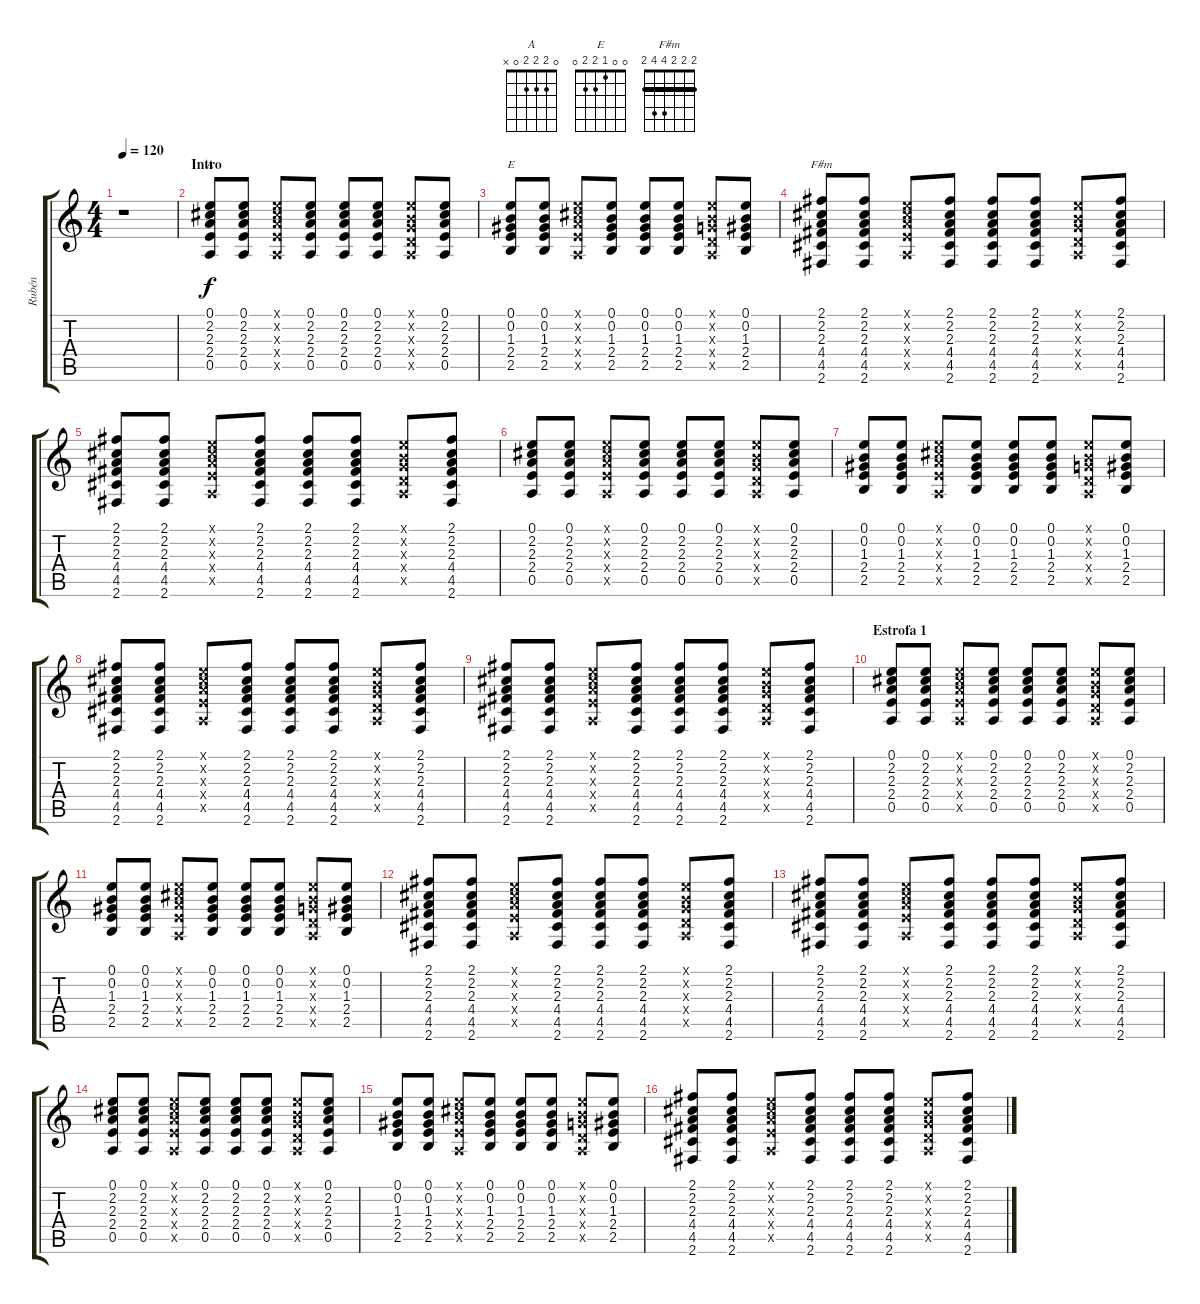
\track ("Rubén" "Rubén") {instrument acousticguitarsteel}
\staff {score tabs}
\tuning (E4 B3 G3 D3 A2 E2) {hide}
\chord ("A" 0 2 2 2 0 x)
\chord ("E" 0 0 1 2 2 0)
\chord ("F#m" 2 2 2 4 4 2) {barre 2}
\ts (4 4)
\tempo 120
\clef g2
\ks c
r.1{dy f instrument acousticguitarsteel} |
\section ("" "Intro")
(0.1 2.2 2.3 2.4 0.5).8{ch "A" volume 10} (0.1 2.2 2.3 2.4 0.5).8 (0.1{x} 2.2{x} 2.3{x} 2.4{x} 0.5{x}).8 (0.1 2.2 2.3 2.4 0.5).8 (0.1 2.2 2.3 2.4 0.5).8 (0.1 2.2 2.3 2.4 0.5).8 (0.1{x} 0.2{x} 0.3{x} 0.4{x} 0.5{x}).8 (0.1 2.2 2.3 2.4 0.5).8 |
(0.1 0.2 1.3 2.4 2.5).8{ch "E"} (0.1 0.2 1.3 2.4 2.5).8 (0.1{x} 2.2{x} 2.3{x} 2.4{x} 0.5{x}).8 (0.1 0.2 1.3 2.4 2.5).8 (0.1 0.2 1.3 2.4 2.5).8 (0.1 0.2 1.3 2.4 2.5).8 (0.1{x} 0.2{x} 0.3{x} 0.4{x} 0.5{x}).8 (0.1 0.2 1.3 2.4 2.5).8 |
(2.1 2.2 2.3 4.4 4.5 2.6).8{ch "F#m"} (2.1 2.2 2.3 4.4 4.5 2.6).8 (0.1{x} 2.2{x} 2.3{x} 2.4{x} 0.5{x}).8 (2.1 2.2 2.3 4.4 4.5 2.6).8 (2.1 2.2 2.3 4.4 4.5 2.6).8 (2.1 2.2 2.3 4.4 4.5 2.6).8 (0.1{x} 0.2{x} 0.3{x} 0.4{x} 0.5{x}).8 (2.1 2.2 2.3 4.4 4.5 2.6).8 |
(2.1 2.2 2.3 4.4 4.5 2.6).8 (2.1 2.2 2.3 4.4 4.5 2.6).8 (0.1{x} 2.2{x} 2.3{x} 2.4{x} 0.5{x}).8 (2.1 2.2 2.3 4.4 4.5 2.6).8 (2.1 2.2 2.3 4.4 4.5 2.6).8 (2.1 2.2 2.3 4.4 4.5 2.6).8 (0.1{x} 0.2{x} 0.3{x} 0.4{x} 0.5{x}).8 (2.1 2.2 2.3 4.4 4.5 2.6).8 |
(0.1 2.2 2.3 2.4 0.5).8 (0.1 2.2 2.3 2.4 0.5).8 (0.1{x} 2.2{x} 2.3{x} 2.4{x} 0.5{x}).8 (0.1 2.2 2.3 2.4 0.5).8 (0.1 2.2 2.3 2.4 0.5).8 (0.1 2.2 2.3 2.4 0.5).8 (0.1{x} 0.2{x} 0.3{x} 0.4{x} 0.5{x}).8 (0.1 2.2 2.3 2.4 0.5).8 |
(0.1 0.2 1.3 2.4 2.5).8 (0.1 0.2 1.3 2.4 2.5).8 (0.1{x} 2.2{x} 2.3{x} 2.4{x} 0.5{x}).8 (0.1 0.2 1.3 2.4 2.5).8 (0.1 0.2 1.3 2.4 2.5).8 (0.1 0.2 1.3 2.4 2.5).8 (0.1{x} 0.2{x} 0.3{x} 0.4{x} 0.5{x}).8 (0.1 0.2 1.3 2.4 2.5).8 |
(2.1 2.2 2.3 4.4 4.5 2.6).8 (2.1 2.2 2.3 4.4 4.5 2.6).8 (0.1{x} 2.2{x} 2.3{x} 2.4{x} 0.5{x}).8 (2.1 2.2 2.3 4.4 4.5 2.6).8 (2.1 2.2 2.3 4.4 4.5 2.6).8 (2.1 2.2 2.3 4.4 4.5 2.6).8 (0.1{x} 0.2{x} 0.3{x} 0.4{x} 0.5{x}).8 (2.1 2.2 2.3 4.4 4.5 2.6).8 |
(2.1 2.2 2.3 4.4 4.5 2.6).8 (2.1 2.2 2.3 4.4 4.5 2.6).8 (0.1{x} 2.2{x} 2.3{x} 2.4{x} 0.5{x}).8 (2.1 2.2 2.3 4.4 4.5 2.6).8 (2.1 2.2 2.3 4.4 4.5 2.6).8 (2.1 2.2 2.3 4.4 4.5 2.6).8 (0.1{x} 0.2{x} 0.3{x} 0.4{x} 0.5{x}).8 (2.1 2.2 2.3 4.4 4.5 2.6).8 |
\section ("" "Estrofa 1")
(0.1 2.2 2.3 2.4 0.5).8 (0.1 2.2 2.3 2.4 0.5).8 (0.1{x} 2.2{x} 2.3{x} 2.4{x} 0.5{x}).8 (0.1 2.2 2.3 2.4 0.5).8 (0.1 2.2 2.3 2.4 0.5).8 (0.1 2.2 2.3 2.4 0.5).8 (0.1{x} 0.2{x} 0.3{x} 0.4{x} 0.5{x}).8 (0.1 2.2 2.3 2.4 0.5).8 |
(0.1 0.2 1.3 2.4 2.5).8 (0.1 0.2 1.3 2.4 2.5).8 (0.1{x} 2.2{x} 2.3{x} 2.4{x} 0.5{x}).8 (0.1 0.2 1.3 2.4 2.5).8 (0.1 0.2 1.3 2.4 2.5).8 (0.1 0.2 1.3 2.4 2.5).8 (0.1{x} 0.2{x} 0.3{x} 0.4{x} 0.5{x}).8 (0.1 0.2 1.3 2.4 2.5).8 |
(2.1 2.2 2.3 4.4 4.5 2.6).8 (2.1 2.2 2.3 4.4 4.5 2.6).8 (0.1{x} 2.2{x} 2.3{x} 2.4{x} 0.5{x}).8 (2.1 2.2 2.3 4.4 4.5 2.6).8 (2.1 2.2 2.3 4.4 4.5 2.6).8 (2.1 2.2 2.3 4.4 4.5 2.6).8 (0.1{x} 0.2{x} 0.3{x} 0.4{x} 0.5{x}).8 (2.1 2.2 2.3 4.4 4.5 2.6).8 |
(2.1 2.2 2.3 4.4 4.5 2.6).8 (2.1 2.2 2.3 4.4 4.5 2.6).8 (0.1{x} 2.2{x} 2.3{x} 2.4{x} 0.5{x}).8 (2.1 2.2 2.3 4.4 4.5 2.6).8 (2.1 2.2 2.3 4.4 4.5 2.6).8 (2.1 2.2 2.3 4.4 4.5 2.6).8 (0.1{x} 0.2{x} 0.3{x} 0.4{x} 0.5{x}).8 (2.1 2.2 2.3 4.4 4.5 2.6).8 |
(0.1 2.2 2.3 2.4 0.5).8 (0.1 2.2 2.3 2.4 0.5).8 (0.1{x} 2.2{x} 2.3{x} 2.4{x} 0.5{x}).8 (0.1 2.2 2.3 2.4 0.5).8 (0.1 2.2 2.3 2.4 0.5).8 (0.1 2.2 2.3 2.4 0.5).8 (0.1{x} 0.2{x} 0.3{x} 0.4{x} 0.5{x}).8 (0.1 2.2 2.3 2.4 0.5).8 |
(0.1 0.2 1.3 2.4 2.5).8 (0.1 0.2 1.3 2.4 2.5).8 (0.1{x} 2.2{x} 2.3{x} 2.4{x} 0.5{x}).8 (0.1 0.2 1.3 2.4 2.5).8 (0.1 0.2 1.3 2.4 2.5).8 (0.1 0.2 1.3 2.4 2.5).8 (0.1{x} 0.2{x} 0.3{x} 0.4{x} 0.5{x}).8 (0.1 0.2 1.3 2.4 2.5).8 |
(2.1 2.2 2.3 4.4 4.5 2.6).8 (2.1 2.2 2.3 4.4 4.5 2.6).8 (0.1{x} 2.2{x} 2.3{x} 2.4{x} 0.5{x}).8 (2.1 2.2 2.3 4.4 4.5 2.6).8 (2.1 2.2 2.3 4.4 4.5 2.6).8 (2.1 2.2 2.3 4.4 4.5 2.6).8 (0.1{x} 0.2{x} 0.3{x} 0.4{x} 0.5{x}).8 (2.1 2.2 2.3 4.4 4.5 2.6).8
